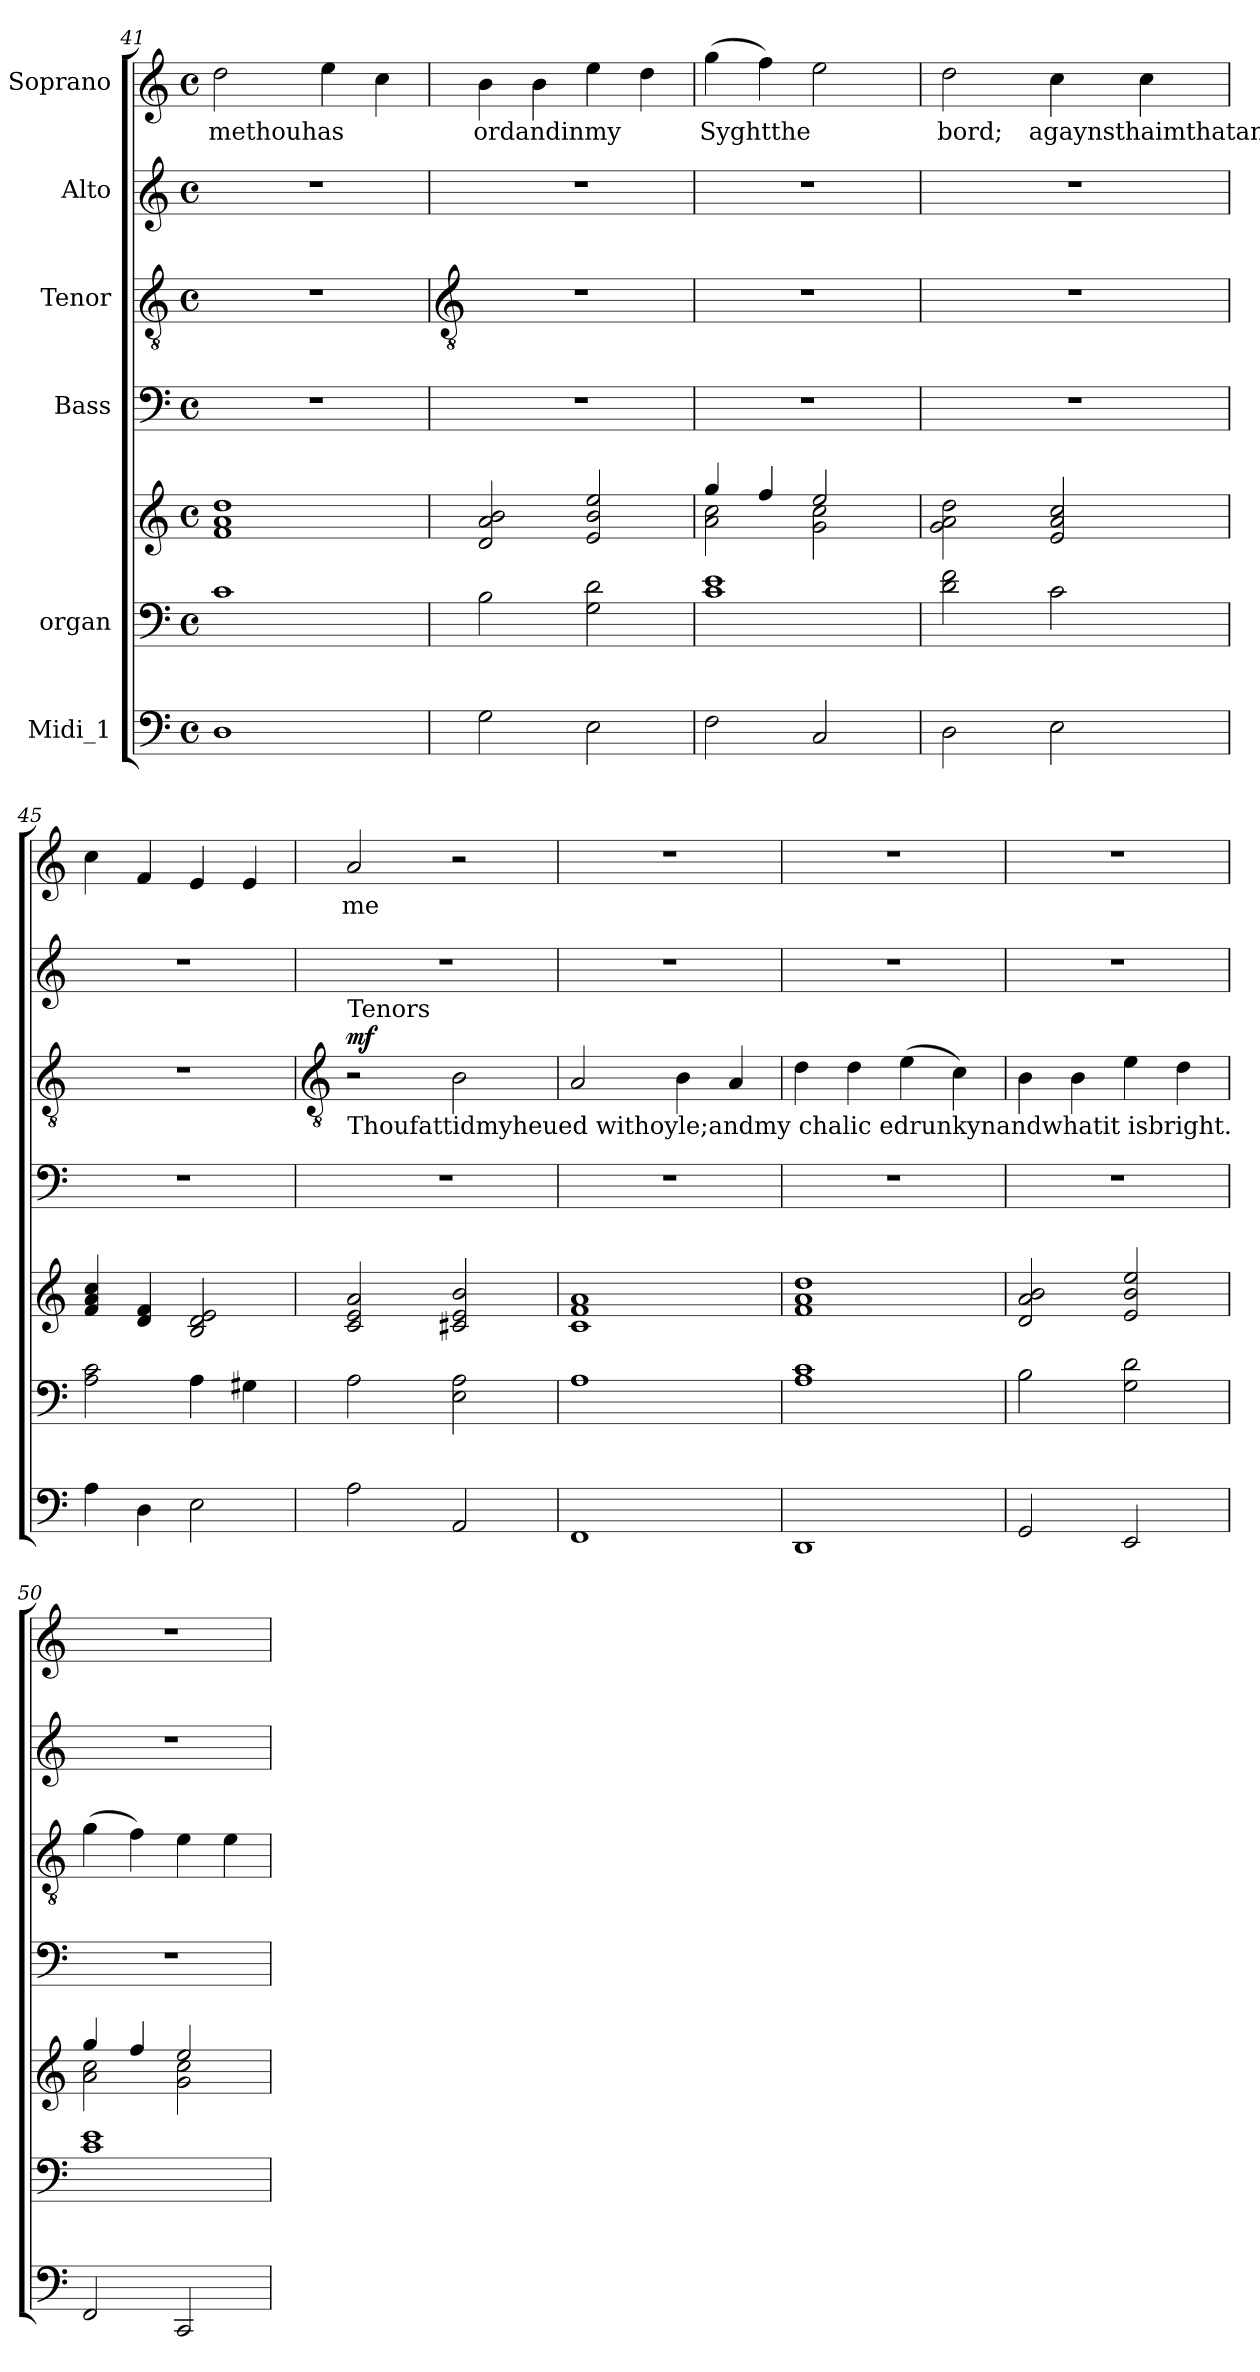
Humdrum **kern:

**kern	**kern	**kern	**kern	**kern	**dynam	**kern	**kern	**text
*part6	*part5	*part5	*part4	*part3	*part3	*part2	*part1	*part1
*staff7	*staff6	*staff5	*staff4	*staff3	*staff3	*staff2	*staff1	*staff1
*I"Midi_1	*I"organ	*	*I"Bass	*I"Tenor	*	*I"Alto	*I"Soprano	*
*clefF4	*clefF4	*clefG2	*clefF4	*clefGv2	*	*clefG2	*clefG2	*
*k[]	*k[]	*k[]	*k[]	*k[]	*	*k[]	*k[]	*
*C:	*C:	*C:	*C:	*C:	*	*C:	*C:	*
*M4/4	*M4/4	*M4/4	*M4/4	*M4/4	*	*M4/4	*M4/4	*
*met(c)	*met(c)	*met(c)	*met(c)	*met(c)	*	*met(c)	*met(c)	*
=41	=41	=41	=41	=41	=41	=41	=41	=41
*	*	*^	*^	*	*	*	*	*
!	!	!	!	!	!	!	!	!	!	!LO:LY:b
1D	1c	1f/ 1a/ 1dd/	4ryy	1r	4ryy	1r	.	1r	2dd\	methouhas
.	.	.	4ryy	.	4ryy	.	.	.	.	.
.	.	.	4ryy	.	4ryy	.	.	.	4ee\	.
.	.	.	4ryy	.	4ryy	.	.	.	4cc\	.
!!LO:LB:g=z
=42	=42	=42	=42	=42	=42	=42	=42	=42	=42	=42
*	*	*	*	*	*	*clefGv2	*	*	*	*
!	!	!	!	!	!	!	!	!	!	!LO:LY:b
2G\	2B\	2d/ 2a/ 2b/	4ryy	1r	4ryy	1r	.	1r	4b\	ordandinmy
.	.	.	4ryy	.	4ryy	.	.	.	4b\	.
2E\	2G\ 2d\	2e/ 2b/ 2ee/	4ryy	.	4ryy	.	.	.	4ee\	.
.	.	.	4ryy	.	4ryy	.	.	.	4dd\	.
=43	=43	=43	=43	=43	=43	=43	=43	=43	=43	=43
!	!	!	!	!	!	!	!	!	!	!LO:LY:b
2F\	1c 1e	4gg/	2a\ 2cc\	1r	4ryy	1r	.	1r	(>4gg\	Syghtthe
.	.	4ff/	.	.	4ryy	.	.	.	4ff\)	.
2C/	.	2ee/	2g\ 2cc\	.	4ryy	.	.	.	2ee\	.
.	.	.	.	.	4ryy	.	.	.	.	.
=44	=44	=44	=44	=44	=44	=44	=44	=44	=44	=44
!	!	!	!	!	!	!	!	!	!	!LO:LY:b
2D\	2d\ 2f\	2g\ 2a\ 2dd\	4ryy	1r	4ryy	1r	.	1r	2dd\	bord;
.	.	.	4ryy	.	4ryy	.	.	.	.	.
!	!	!	!	!	!	!	!	!	!	!LO:LY:b
2E\	2c\	2e/ 2a/ 2cc/	4ryy	.	4ryy	.	.	.	4cc\	agaynsthaimthatangirs
.	.	.	4ryy	.	4ryy	.	.	.	4cc\	.
=45	=45	=45	=45	=45	=45	=45	=45	=45	=45	=45
4A\	2A\ 2c\	4f/ 4a/ 4cc/	4ryy	1r	4ryy	1r	.	1r	4cc\	.
4D\	.	4d/ 4f/	4ryy	.	4ryy	.	.	.	4f/	.
2E\	4A\	2B/ 2d/ 2e/	4ryy	.	4ryy	.	.	.	4e/	.
.	4G#X\	.	4ryy	.	4ryy	.	.	.	4e/	.
!!LO:LB:g=z
=46	=46	=46	=46	=46	=46	=46	=46	=46	=46	=46
*	*	*	*	*	*	*clefGv2	*	*	*	*
!	!	!	!	!	!	!LO:TX:a:t=Tenors	!	!	!	!
!	!	!	!	!	!	!LO:TX:b:t=Thoufattidmyheued withoyle;andmy chalic edrunkynandwhatit isbright.	!	!	!	!
!	!	!	!	!	!	!	!LO:DY:a	!	!	!LO:LY:b
2A\	2A\	2c/ 2e/ 2a/	4ryy	1r	4ryy	2r	mf	1r	2a/	me
.	.	.	4ryy	.	4ryy	.	.	.	.	.
2AA/	2E\ 2A\	2c#X/ 2e/ 2b/	4ryy	.	4ryy	2B\	.	.	2r	.
.	.	.	4ryy	.	4ryy	.	.	.	.	.
=47	=47	=47	=47	=47	=47	=47	=47	=47	=47	=47
1FF	1A	1c/ 1f/ 1a/	4ryy	1r	4ryy	2A/	.	1r	1r	.
.	.	.	4ryy	.	4ryy	.	.	.	.	.
.	.	.	4ryy	.	4ryy	4B\	.	.	.	.
.	.	.	4ryy	.	4ryy	4A/	.	.	.	.
=48	=48	=48	=48	=48	=48	=48	=48	=48	=48	=48
1DD	1A 1c	1f/ 1a/ 1dd/	4ryy	1r	4ryy	4d\	.	1r	1r	.
.	.	.	4ryy	.	4ryy	4d\	.	.	.	.
.	.	.	4ryy	.	4ryy	(>4e\	.	.	.	.
.	.	.	4ryy	.	4ryy	4c\)	.	.	.	.
=49	=49	=49	=49	=49	=49	=49	=49	=49	=49	=49
2GG/	2B\	2d/ 2a/ 2b/	4ryy	1r	4ryy	4B\	.	1r	1r	.
.	.	.	4ryy	.	4ryy	4B\	.	.	.	.
2EE/	2G\ 2d\	2e/ 2b/ 2ee/	4ryy	.	4ryy	4e\	.	.	.	.
.	.	.	4ryy	.	4ryy	4d\	.	.	.	.
=50	=50	=50	=50	=50	=50	=50	=50	=50	=50	=50
2FF/	1c 1e	4gg/	2a\ 2cc\	1r	4ryy	(>4g\	.	1r	1r	.
.	.	4ff/	.	.	4ryy	4f\)	.	.	.	.
2CC/	.	2ee/	2g\ 2cc\	.	4ryy	4e\	.	.	.	.
.	.	.	.	.	4ryy	4e\	.	.	.	.
*	*	*v	*v	*	*	*	*	*	*	*
*	*	*	*v	*v	*	*	*	*	*
=	=	=	=	=	=	=	=	=
*-	*-	*-	*-	*-	*-	*-	*-	*-
